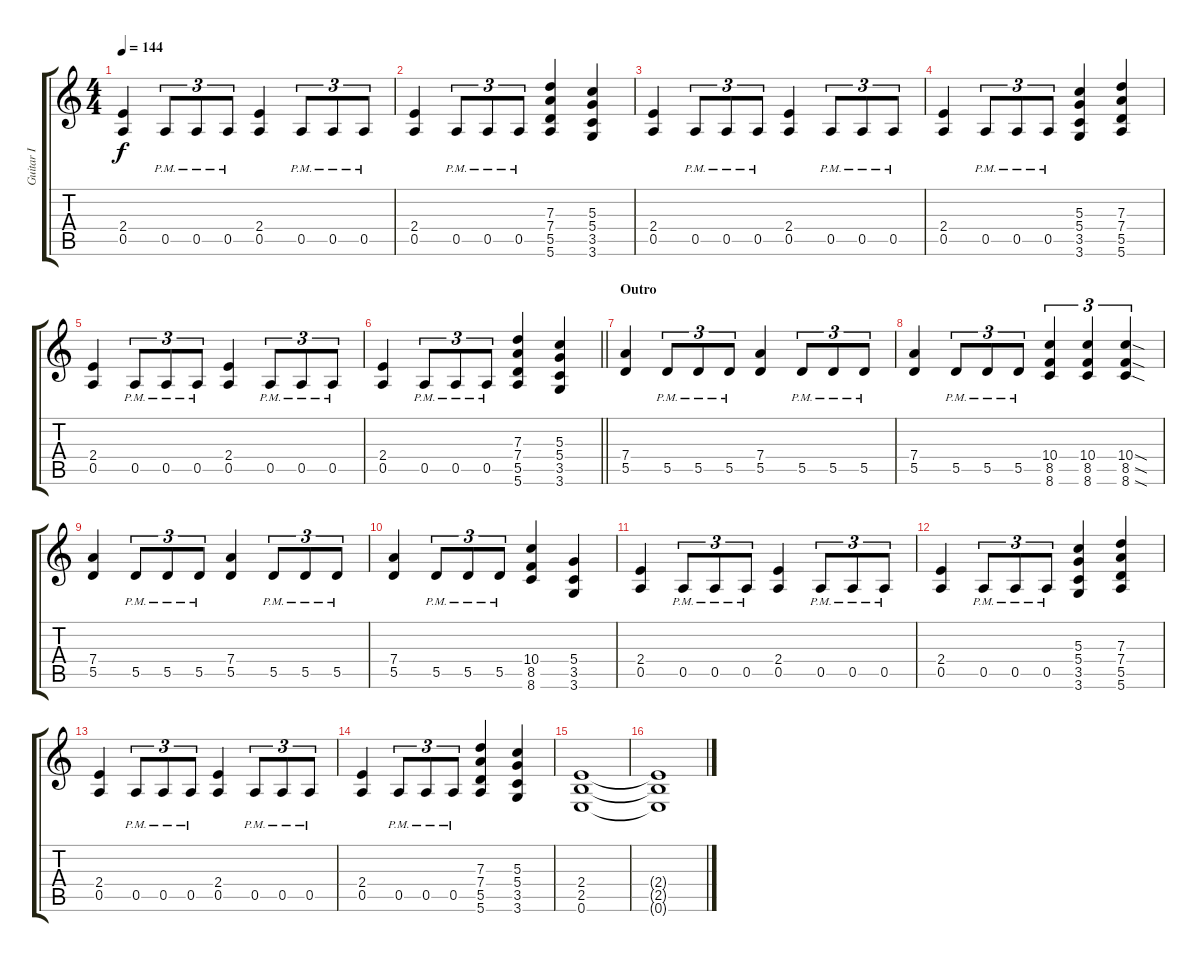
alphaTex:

\track ("Guitar I" "Guitar I") {instrument overdrivenguitar}
\staff {score tabs}
\tuning (E4 B3 G3 D3 A2 E2) {hide}
\ts (4 4)
\tempo 144
\clef g2
\ks c
(2.4 0.5).4{dy f} 0.5{pm}.8{tu (3 2)} 0.5{pm}.8{tu (3 2)} 0.5{pm}.8{tu (3 2)} (2.4 0.5).4 0.5{pm}.8{tu (3 2)} 0.5{pm}.8{tu (3 2)} 0.5{pm}.8{tu (3 2)} |
(2.4 0.5).4 0.5{pm}.8{tu (3 2)} 0.5{pm}.8{tu (3 2)} 0.5{pm}.8{tu (3 2)} (7.3 7.4 5.5 5.6).4 (5.3 5.4 3.5 3.6).4 |
(2.4 0.5).4 0.5{pm}.8{tu (3 2)} 0.5{pm}.8{tu (3 2)} 0.5{pm}.8{tu (3 2)} (2.4 0.5).4 0.5{pm}.8{tu (3 2)} 0.5{pm}.8{tu (3 2)} 0.5{pm}.8{tu (3 2)} |
(2.4 0.5).4 0.5{pm}.8{tu (3 2)} 0.5{pm}.8{tu (3 2)} 0.5{pm}.8{tu (3 2)} (5.3 5.4 3.5 3.6).4 (7.3 7.4 5.5 5.6).4 |
(2.4 0.5).4 0.5{pm}.8{tu (3 2)} 0.5{pm}.8{tu (3 2)} 0.5{pm}.8{tu (3 2)} (2.4 0.5).4 0.5{pm}.8{tu (3 2)} 0.5{pm}.8{tu (3 2)} 0.5{pm}.8{tu (3 2)} |
\barLineRight lightlight
(2.4 0.5).4 0.5{pm}.8{tu (3 2)} 0.5{pm}.8{tu (3 2)} 0.5{pm}.8{tu (3 2)} (7.3 7.4 5.5 5.6).4 (5.3 5.4 3.5 3.6).4 |
\section ("" "Outro")
(7.4 5.5).4 5.5{pm}.8{tu (3 2)} 5.5{pm}.8{tu (3 2)} 5.5{pm}.8{tu (3 2)} (7.4 5.5).4 5.5{pm}.8{tu (3 2)} 5.5{pm}.8{tu (3 2)} 5.5{pm}.8{tu (3 2)} |
(7.4 5.5).4 5.5{pm}.8{tu (3 2)} 5.5{pm}.8{tu (3 2)} 5.5{pm}.8{tu (3 2)} (10.4 8.5 8.6).4{tu (3 2)} (10.4 8.5 8.6).4{tu (3 2)} (10.4{sod} 8.5{sod} 8.6{sod}).4{tu (3 2)} |
(7.4 5.5).4 5.5{pm}.8{tu (3 2)} 5.5{pm}.8{tu (3 2)} 5.5{pm}.8{tu (3 2)} (7.4 5.5).4 5.5{pm}.8{tu (3 2)} 5.5{pm}.8{tu (3 2)} 5.5{pm}.8{tu (3 2)} |
(7.4 5.5).4 5.5{pm}.8{tu (3 2)} 5.5{pm}.8{tu (3 2)} 5.5{pm}.8{tu (3 2)} (10.4 8.5 8.6).4 (5.4 3.5 3.6).4 |
(2.4 0.5).4 0.5{pm}.8{tu (3 2)} 0.5{pm}.8{tu (3 2)} 0.5{pm}.8{tu (3 2)} (2.4 0.5).4 0.5{pm}.8{tu (3 2)} 0.5{pm}.8{tu (3 2)} 0.5{pm}.8{tu (3 2)} |
(2.4 0.5).4 0.5{pm}.8{tu (3 2)} 0.5{pm}.8{tu (3 2)} 0.5{pm}.8{tu (3 2)} (5.3 5.4 3.5 3.6).4 (7.3 7.4 5.5 5.6).4 |
(2.4 0.5).4 0.5{pm}.8{tu (3 2)} 0.5{pm}.8{tu (3 2)} 0.5{pm}.8{tu (3 2)} (2.4 0.5).4 0.5{pm}.8{tu (3 2)} 0.5{pm}.8{tu (3 2)} 0.5{pm}.8{tu (3 2)} |
(2.4 0.5).4 0.5{pm}.8{tu (3 2)} 0.5{pm}.8{tu (3 2)} 0.5{pm}.8{tu (3 2)} (7.3 7.4 5.5 5.6).4 (5.3 5.4 3.5 3.6).4 |
(2.4 2.5 0.6).1 |
(2.4{t} 2.5{t} 0.6{t}).1
